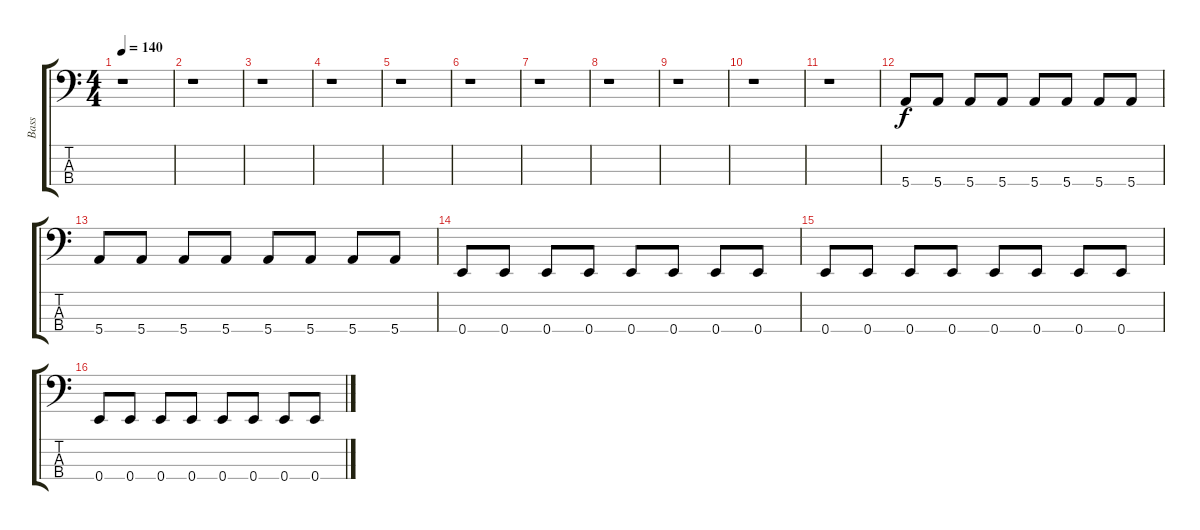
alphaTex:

\track ("Bass" "Bass") {instrument acousticbass}
\staff {score tabs}
\tuning (G2 D2 A1 E1) {hide}
\ts (4 4)
\tempo 140
\clef f4
\ks c
r.1{dy f instrument acousticbass} |
r.1 |
r.1 |
r.1 |
r.1 |
r.1 |
r.1 |
r.1 |
r.1 |
r.1 |
r.1 |
5.4.8 5.4.8 5.4.8 5.4.8 5.4.8 5.4.8 5.4.8 5.4.8 |
5.4.8 5.4.8 5.4.8 5.4.8 5.4.8 5.4.8 5.4.8 5.4.8 |
0.4.8 0.4.8 0.4.8 0.4.8 0.4.8 0.4.8 0.4.8 0.4.8 |
0.4.8 0.4.8 0.4.8 0.4.8 0.4.8 0.4.8 0.4.8 0.4.8 |
0.4.8 0.4.8 0.4.8 0.4.8 0.4.8 0.4.8 0.4.8 0.4.8
